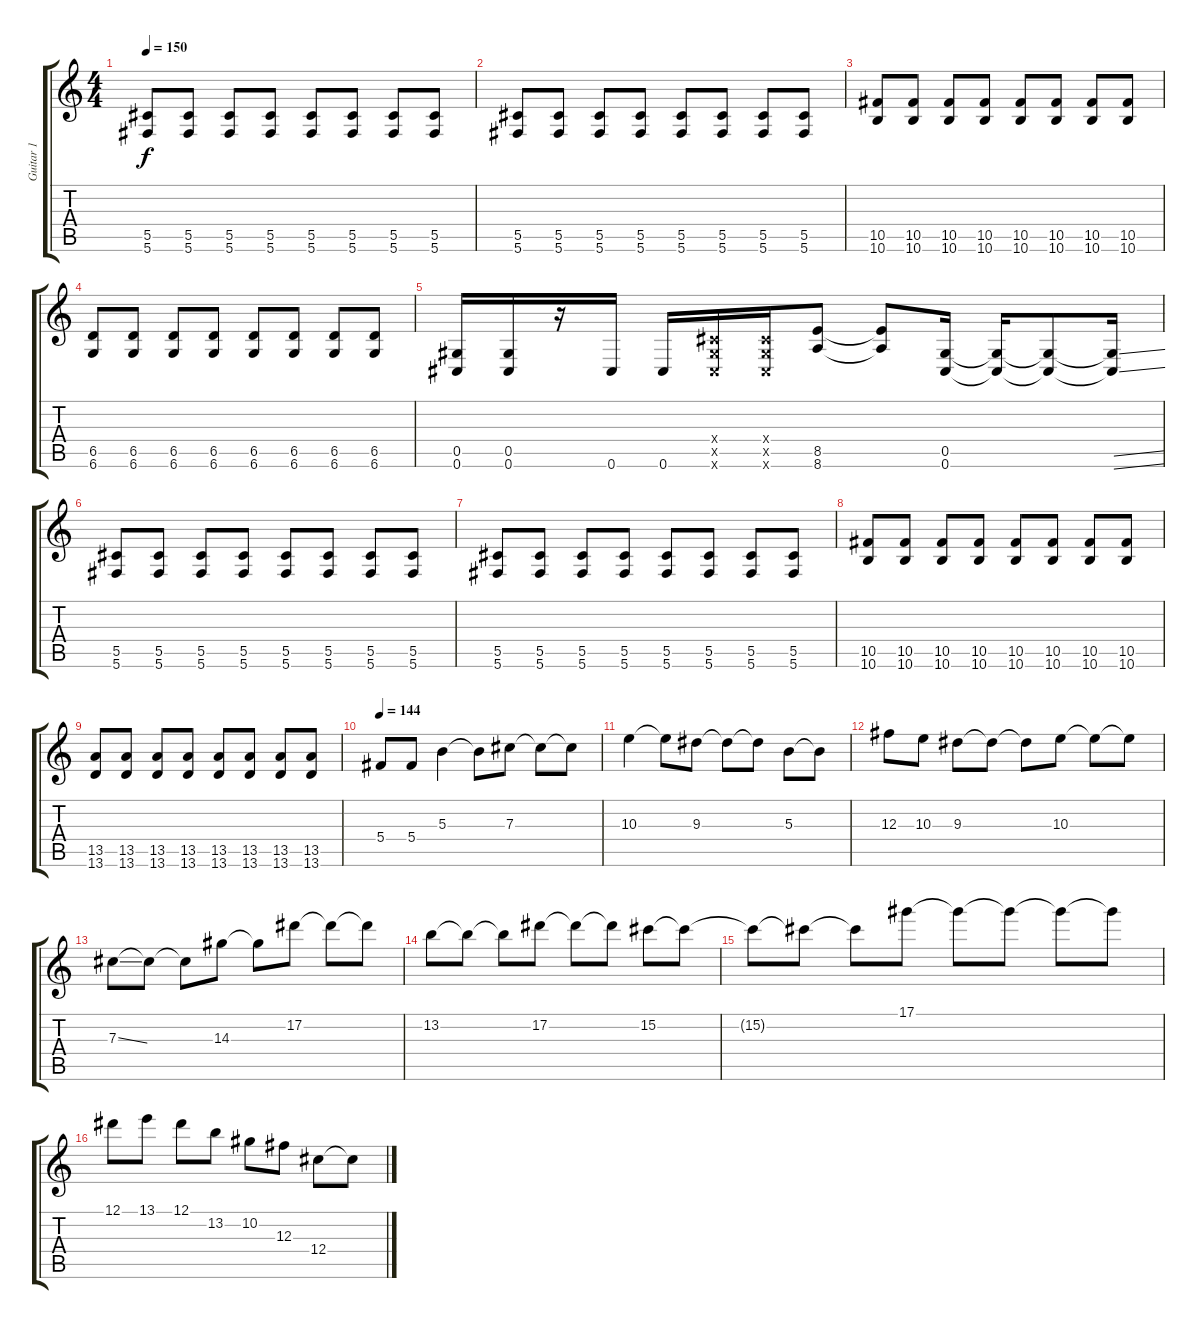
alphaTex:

\track ("Guitar 1" "Guitar 1") {instrument distortionguitar}
\staff {score tabs}
\tuning (Eb4 Bb3 Gb3 Db3 Ab2 Db2) {hide}
\ts (4 4)
\tempo 150
\clef g2
\ks c
(5.5 5.6).8{dy f instrument distortionguitar} (5.5 5.6).8 (5.5 5.6).8 (5.5 5.6).8 (5.5 5.6).8 (5.5 5.6).8 (5.5 5.6).8 (5.5 5.6).8 |
(5.5 5.6).8 (5.5 5.6).8 (5.5 5.6).8 (5.5 5.6).8 (5.5 5.6).8 (5.5 5.6).8 (5.5 5.6).8 (5.5 5.6).8 |
(10.5 10.6).8 (10.5 10.6).8 (10.5 10.6).8 (10.5 10.6).8 (10.5 10.6).8 (10.5 10.6).8 (10.5 10.6).8 (10.5 10.6).8 |
(6.5 6.6).8 (6.5 6.6).8 (6.5 6.6).8 (6.5 6.6).8 (6.5 6.6).8 (6.5 6.6).8 (6.5 6.6).8 (6.5 6.6).8 |
(0.5 0.6).16 (0.5 0.6).16 r.16 0.6.16 0.6.16 (0.4{x} 0.5{x} 0.6{x}).16 (0.4{x} 0.5{x} 0.6{x}).16 (8.5 8.6).8 (8.5{t} 8.6{t}).8 (0.5 0.6).16 (0.5{t} 0.6{t}).16 (0.5{t} 0.6{t}).8 (0.5{ss t} 0.6{ss t}).16 |
(5.5 5.6).8 (5.5 5.6).8 (5.5 5.6).8 (5.5 5.6).8 (5.5 5.6).8 (5.5 5.6).8 (5.5 5.6).8 (5.5 5.6).8 |
(5.5 5.6).8 (5.5 5.6).8 (5.5 5.6).8 (5.5 5.6).8 (5.5 5.6).8 (5.5 5.6).8 (5.5 5.6).8 (5.5 5.6).8 |
(10.5 10.6).8 (10.5 10.6).8 (10.5 10.6).8 (10.5 10.6).8 (10.5 10.6).8 (10.5 10.6).8 (10.5 10.6).8 (10.5 10.6).8 |
(13.5 13.6).8 (13.5 13.6).8 (13.5 13.6).8 (13.5 13.6).8 (13.5 13.6).8 (13.5 13.6).8 (13.5 13.6).8 (13.5 13.6).8 |
\tempo 144
5.4.8{instrument distortionguitar} 5.4.8 5.3.4 5.3{t}.8 7.3.8 7.3{t}.8 7.3{t}.8 |
10.3.4 10.3{t}.8 9.3.8 9.3{t}.8 9.3{t}.8 5.3.8 5.3{t}.8 |
12.3.8 10.3.8 9.3.8 9.3{t}.8 9.3{t}.8 10.3.8 10.3{t}.8 10.3{t}.8 |
7.3{ss}.8 7.3{t}.8 7.3{t}.8 14.3.8 14.3{t}.8 17.2.8 17.2{t}.8 17.2{t}.8 |
13.2.8 13.2{t}.8 13.2{t}.8 17.2.8 17.2{t}.8 17.2{t}.8 15.2.8 15.2{t}.8 |
15.2{t}.8 15.2{t}.8 15.2{t}.8 17.1.8 17.1{t}.8 17.1{t}.8 17.1{t}.8 17.1{t}.8 |
12.1.8 13.1.8 12.1.8 13.2.8 10.2.8 12.3.8 12.4.8 12.4{t}.8
